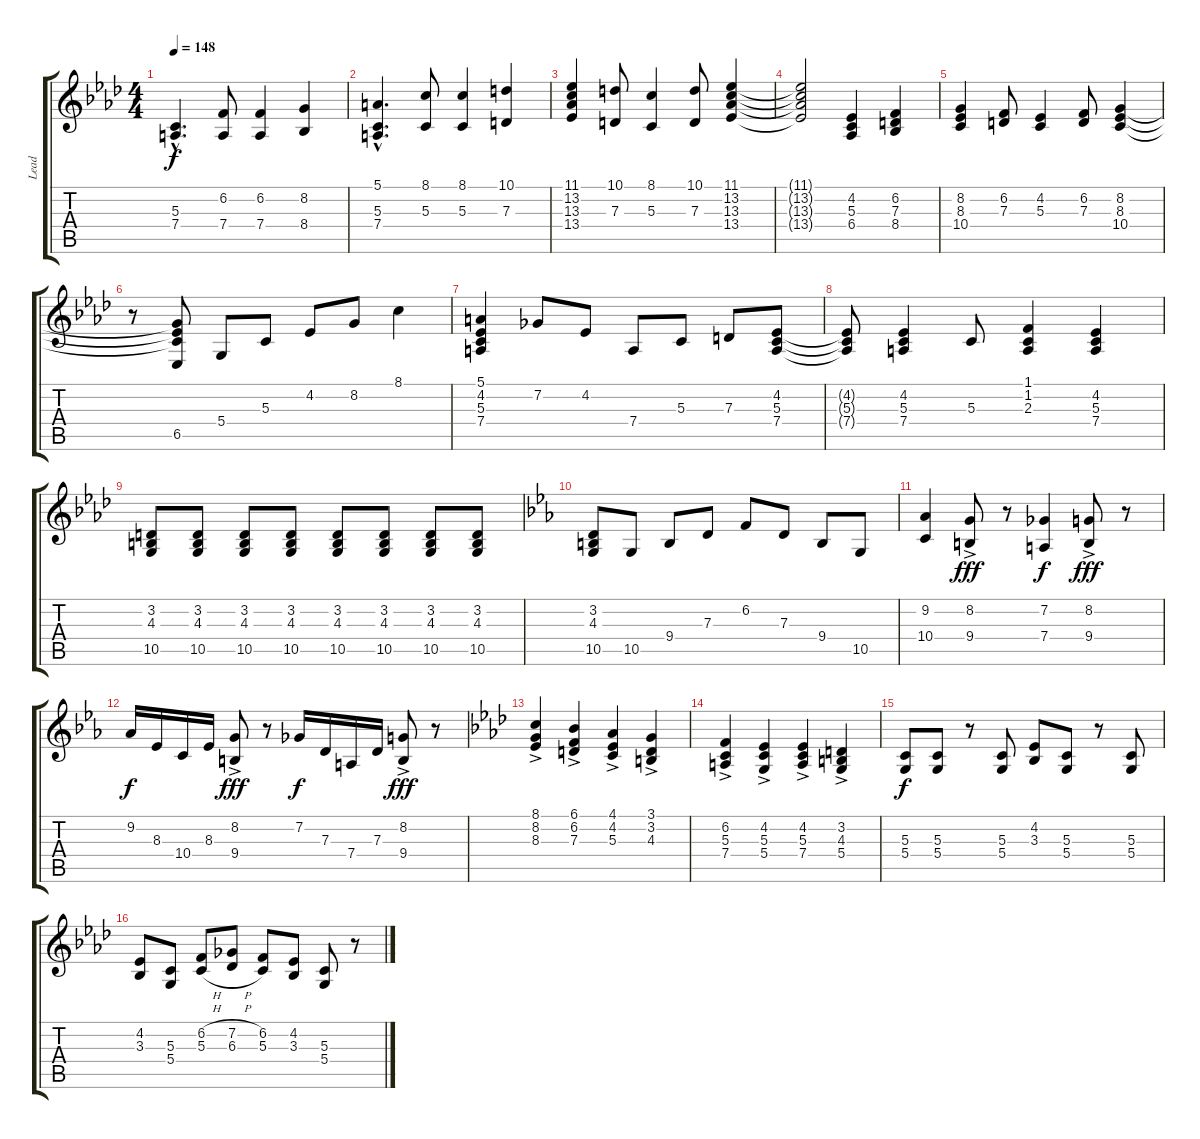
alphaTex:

\track ("Lead" "Lead") {instrument stringensemble1}
\staff {score tabs}
\tuning (E4 B3 G3 D3 A2 E2) {hide}
\ts (4 4)
\tempo 148
\clef g2
\ks ab
(5.3{hac} 7.4{hac}).4{d dy f} (6.2 7.4).8 (6.2 7.4).4 (8.2 8.4).4 |
(5.1{hac} 5.3{hac} 7.4{hac}).4{d} (8.1 5.3).8 (8.1 5.3).4 (10.1 7.3).4 |
(11.1 13.2 13.3 13.4).4 (10.1 7.3).8 (8.1 5.3).4 (10.1 7.3).8 (11.1 13.2 13.3 13.4).4 |
(11.1{t} 13.2{t} 13.3{t} 13.4{t}).2 (4.2 5.3 6.4).4 (6.2 7.3 8.4).4 |
(8.2 8.3 10.4).4 (6.2 7.3).8 (4.2 5.3).4 (6.2 7.3).8 (8.2 8.3 10.4).4 |
r.8 (8.2{t} 8.3{t} 10.4{t} 6.5).8 5.4.8 5.3.8 4.2.8 8.2.8 8.1.4 |
(5.1 4.2 5.3 7.4).4 7.2.8 4.2.8 7.4.8 5.3.8 7.3.8 (4.2 5.3 7.4).8 |
(4.2{t} 5.3{t} 7.4{t}).8 (4.2 5.3 7.4).4 5.3.8 (1.1 1.2 2.3).4 (4.2 5.3 7.4).4 |
(3.2 4.3 10.5).8 (3.2 4.3 10.5).8 (3.2 4.3 10.5).8 (3.2 4.3 10.5).8 (3.2 4.3 10.5).8 (3.2 4.3 10.5).8 (3.2 4.3 10.5).8 (3.2 4.3 10.5).8 |
\ks eb
(3.2 4.3 10.5).8 10.5.8 9.4.8 7.3.8 6.2.8 7.3.8 9.4.8 10.5.8 |
(9.2 10.4).4 (8.2{ac} 9.4).8{dy fff} r.8 (7.2 7.4).4{dy f} (8.2 9.4{ac}).8{dy fff} r.8 |
9.2.16{dy f} 8.3.16 10.4.16 8.3.16 (8.2 9.4{ac}).8{dy fff} r.8 7.2.16{dy f} 7.3.16 7.4.16 7.3.16 (8.2 9.4{ac}).8{dy fff} r.8 |
\ks ab
(8.1{ac} 8.2 8.3).4 (6.1{ac} 6.2 7.3).4 (4.1{ac} 4.2 5.3).4 (3.1{ac} 3.2 4.3).4 |
(6.2 5.3 7.4{ac}).4 (4.2 5.3 5.4{ac}).4 (4.2{ac} 5.3 7.4).4 (3.2 4.3{ac} 5.4).4 |
(5.3 5.4).8{dy f} (5.3 5.4).8 r.8 (5.3 5.4).8 (4.2 3.3).8 (5.3 5.4).8 r.8 (5.3 5.4).8 |
(4.2 3.3).8 (5.3 5.4).8 (6.2{h} 5.3{h}).8 (7.2{h} 6.3{h}).8 (6.2 5.3).8 (4.2 3.3).8 (5.3 5.4).8 r.8
